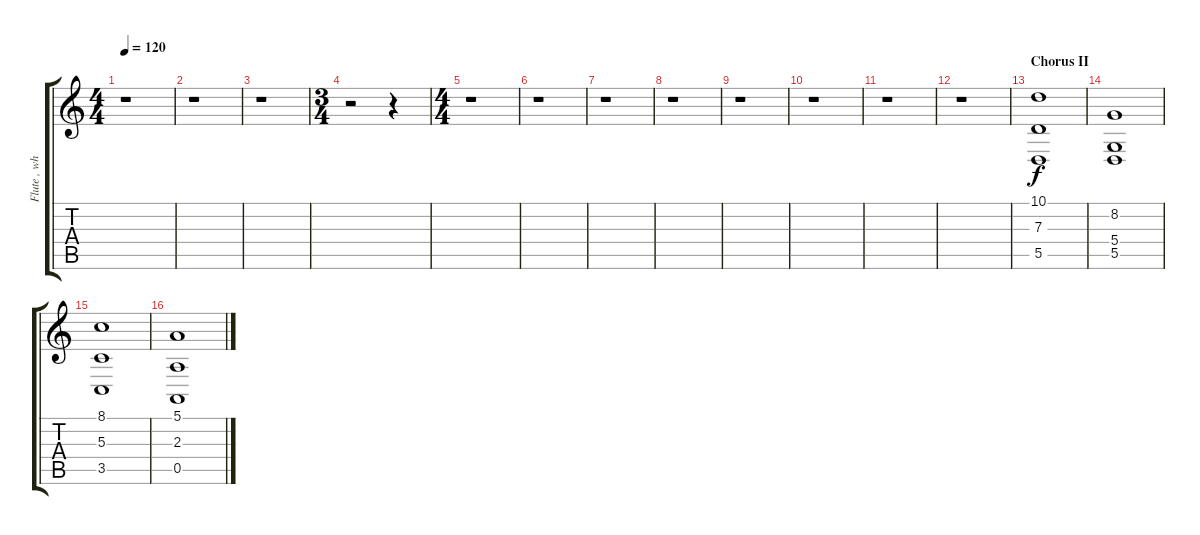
\track ("Flute , whistle , whatever" "Flute , wh") {instrument whistle}
\staff {score tabs}
\tuning (E4 B3 G3 D3 A2 E2) {hide}
\ts (4 4)
\tempo 120
\clef g2
\ks c
r.1{dy f} |
r.1 |
r.1 |
\ts (3 4)
r.2 r.4 |
\ts (4 4)
r.1 |
r.1 |
r.1 |
r.1 |
r.1 |
r.1 |
r.1 |
r.1 |
\section ("" "Chorus II")
(10.1 7.3 5.5).1 |
(8.2 5.4 5.5).1 |
(8.1 5.3 3.5).1 |
(5.1 2.3 0.5).1
